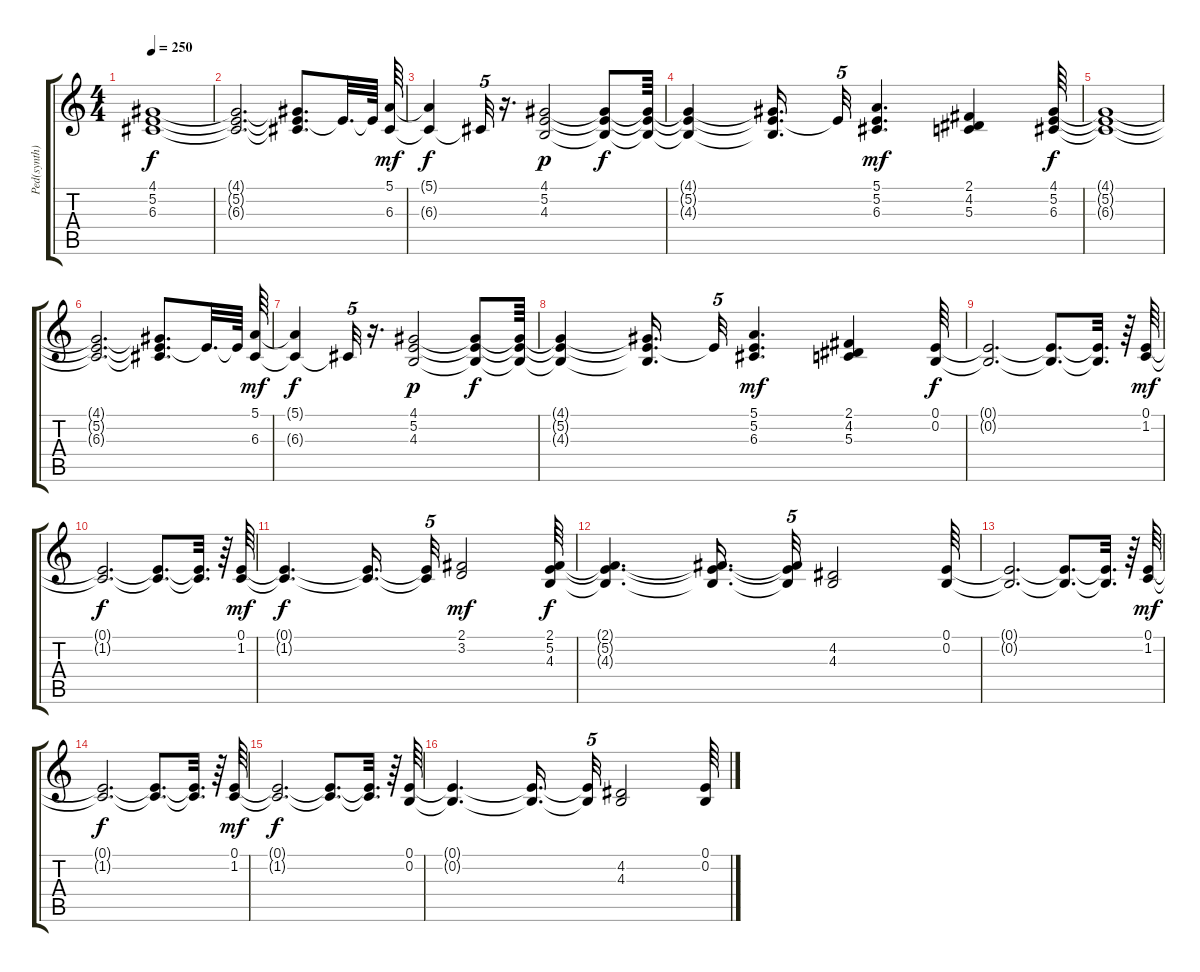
\track ("Ped(synth)" "Ped(synth)") {instrument pad8sweep}
\staff {score tabs}
\tuning (E4 B3 G3 D3 A2 E2) {hide}
\ts (4 4)
\tempo 250
\clef g2
\ks c
(4.1{t} 5.2{t} 6.3{t}).1{dy f} |
(4.1{t} 5.2{t} 6.3{t}).2{d} (4.1{t} 5.2{t} 6.3{t}).8{d} 5.2{t}.32{d} 5.2{t}.64 (5.1 6.3).64{dy mf} |
(5.1{t} 6.3{t}).4{dy f} 6.3{t}.32{tu (5 4)} r.16{d} (4.1 5.2 4.3).2{dy p} (4.1{t} 5.2{t} 4.3{t}).8{dy f} (4.1{t} 5.2{t} 4.3{t}).64 |
(4.1{t} 5.2{t} 4.3{t}).4 (4.1{t} 5.2{t} 4.3{t}).16{d} 5.2{t}.32{tu (5 4)} (5.1 5.2 6.3).4{d dy mf} (2.1 4.2 5.3).4 (4.1 5.2 6.3).64{dy f} |
(4.1{t} 5.2{t} 6.3{t}).1 |
(4.1{t} 5.2{t} 6.3{t}).2{d} (4.1{t} 5.2{t} 6.3{t}).8{d} 5.2{t}.32{d} 5.2{t}.64 (5.1 6.3).64{dy mf} |
(5.1{t} 6.3{t}).4{dy f} 6.3{t}.32{tu (5 4)} r.16{d} (4.1 5.2 4.3).2{dy p} (4.1{t} 5.2{t} 4.3{t}).8{dy f} (4.1{t} 5.2{t} 4.3{t}).64 |
(4.1{t} 5.2{t} 4.3{t}).4 (4.1{t} 5.2{t} 4.3{t}).16{d} 5.2{t}.32{tu (5 4)} (5.1 5.2 6.3).4{d dy mf} (2.1 4.2 5.3).4 (0.1 0.2).64{dy f instrument synthstrings1} |
(0.1{t} 0.2{t}).2{d} (0.1{t} 0.2{t}).8{d} (0.1{t} 0.2{t}).32{d} r.64 (0.1 1.2).64{dy mf} |
(0.1{t} 1.2{t}).2{d dy f} (0.1{t} 1.2{t}).8{d} (0.1{t} 1.2{t}).32{d} r.64 (0.1 1.2).64{dy mf} |
(0.1{t} 1.2{t}).4{d dy f} (0.1{t} 1.2{t}).16{d} (0.1{t} 1.2{t}).32{tu (5 4)} (2.1 3.2).2{dy mf} (2.1 5.2 4.3).64{dy f} |
(2.1{t} 5.2{t} 4.3{t}).4{d} (2.1{t} 5.2{t} 4.3{t}).16{d} (2.1{t} 5.2{t} 4.3{t}).32{tu (5 4)} (4.2 4.3).2 (0.1 0.2).64 |
(0.1{t} 0.2{t}).2{d} (0.1{t} 0.2{t}).8{d} (0.1{t} 0.2{t}).32{d} r.64 (0.1 1.2).64{dy mf} |
(0.1{t} 1.2{t}).2{d dy f} (0.1{t} 1.2{t}).8{d} (0.1{t} 1.2{t}).32{d} r.64 (0.1 1.2).64{dy mf} |
(0.1{t} 1.2{t}).2{d dy f} (0.1{t} 1.2{t}).8{d} (0.1{t} 1.2{t}).32{d} r.64 (0.1 0.2).64 |
(0.1{t} 0.2{t}).4{d} (0.1{t} 0.2{t}).16{d} (0.1{t} 0.2{t}).32{tu (5 4)} (4.2 4.3).2 (0.1 0.2).64
